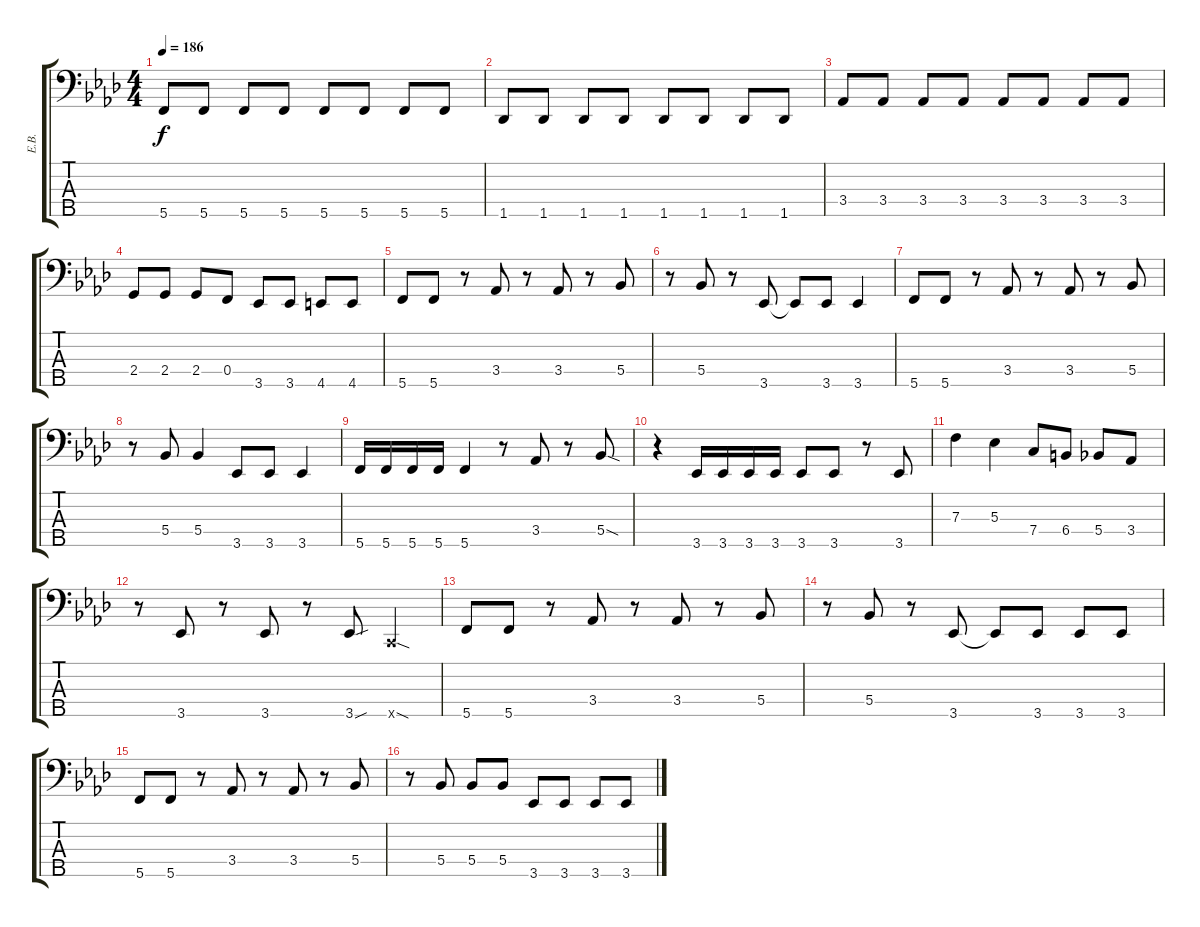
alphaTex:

\track ("E.B." "E.B.") {instrument electricbassfinger}
\staff {score tabs}
\tuning (Ab2 Eb2 Bb1 F1 C1) {hide}
\ts (4 4)
\tempo 186
\clef f4
\ks ab
5.5.8{dy f} 5.5.8 5.5.8 5.5.8 5.5.8 5.5.8 5.5.8 5.5.8 |
1.5.8 1.5.8 1.5.8 1.5.8 1.5.8 1.5.8 1.5.8 1.5.8 |
3.4.8 3.4.8 3.4.8 3.4.8 3.4.8 3.4.8 3.4.8 3.4.8 |
2.4.8 2.4.8 2.4.8 0.4.8 3.5.8 3.5.8 4.5.8 4.5.8 |
5.5.8 5.5.8 r.8 3.4.8 r.8 3.4.8 r.8 5.4.8 |
r.8 5.4.8 r.8 3.5.8 3.5{t}.8 3.5.8 3.5.4 |
5.5.8 5.5.8 r.8 3.4.8 r.8 3.4.8 r.8 5.4.8 |
r.8 5.4.8 5.4.4 3.5.8 3.5.8 3.5.4 |
5.5.16 5.5.16 5.5.16 5.5.16 5.5.4 r.8 3.4.8 r.8 5.4{sod}.8 |
r.4 3.5.16 3.5.16 3.5.16 3.5.16 3.5.8 3.5.8 r.8 3.5.8 |
7.3.4 5.3.4 7.4.8 6.4.8 5.4.8 3.4.8 |
r.8 3.5.8 r.8 3.5.8 r.8 3.5{sou}.8 0.5{sod x}.4 |
5.5.8 5.5.8 r.8 3.4.8 r.8 3.4.8 r.8 5.4.8 |
r.8 5.4.8 r.8 3.5.8 3.5{t}.8 3.5.8 3.5.8 3.5.8 |
5.5.8 5.5.8 r.8 3.4.8 r.8 3.4.8 r.8 5.4.8 |
r.8 5.4.8 5.4.8 5.4.8 3.5.8 3.5.8 3.5.8 3.5.8
